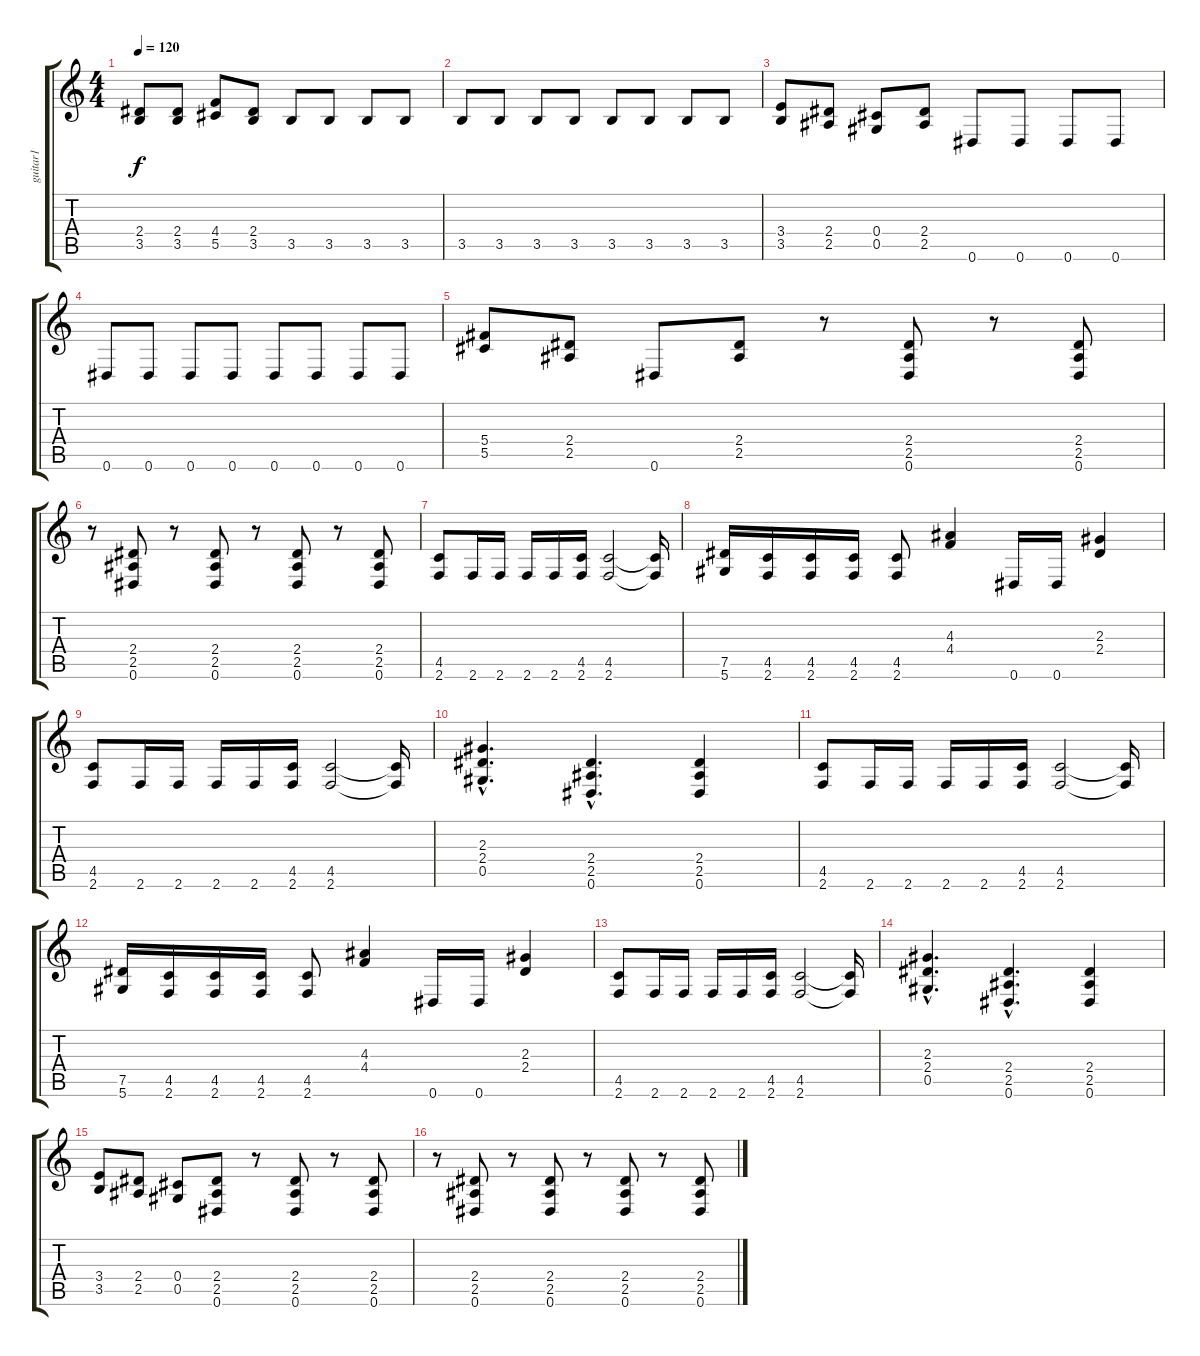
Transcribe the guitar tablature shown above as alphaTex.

\track ("guitar1" "guitar1") {instrument distortionguitar}
\staff {score tabs}
\tuning (Eb4 Bb3 Gb3 Db3 Ab2 Eb2) {hide}
\ts (4 4)
\tempo 120
\clef g2
\ks c
(2.4 3.5).8{dy f} (2.4 3.5).8 (4.4 5.5).8 (2.4 3.5).8 3.5.8 3.5.8 3.5.8 3.5.8 |
3.5.8 3.5.8 3.5.8 3.5.8 3.5.8 3.5.8 3.5.8 3.5.8 |
(3.4 3.5).8 (2.4 2.5).8 (0.4 0.5).8 (2.4 2.5).8 0.6.8 0.6.8 0.6.8 0.6.8 |
0.6.8 0.6.8 0.6.8 0.6.8 0.6.8 0.6.8 0.6.8 0.6.8 |
(5.4 5.5).8 (2.4 2.5).8 0.6.8 (2.4 2.5).8 r.8 (2.4 2.5 0.6).8 r.8 (2.4 2.5 0.6).8 |
r.8 (2.4 2.5 0.6).8 r.8 (2.4 2.5 0.6).8 r.8 (2.4 2.5 0.6).8 r.8 (2.4 2.5 0.6).8 |
(4.5 2.6).8 2.6.16 2.6.16 2.6.16 2.6.16 (4.5 2.6).16 (4.5 2.6).2 (4.5{t} 2.6{t}).16 |
(7.5 5.6).16 (4.5 2.6).16 (4.5 2.6).16 (4.5 2.6).16 (4.5 2.6).8 (4.3 4.4).4 0.6.16 0.6.16 (2.3 2.4).4 |
(4.5 2.6).8 2.6.16 2.6.16 2.6.16 2.6.16 (4.5 2.6).16 (4.5 2.6).2 (4.5{t} 2.6{t}).16 |
(2.3{hac} 2.4{hac} 0.5{hac}).4{d} (2.4{hac} 2.5{hac} 0.6{hac}).4{d} (2.4 2.5 0.6).4 |
(4.5 2.6).8 2.6.16 2.6.16 2.6.16 2.6.16 (4.5 2.6).16 (4.5 2.6).2 (4.5{t} 2.6{t}).16 |
(7.5 5.6).16 (4.5 2.6).16 (4.5 2.6).16 (4.5 2.6).16 (4.5 2.6).8 (4.3 4.4).4 0.6.16 0.6.16 (2.3 2.4).4 |
(4.5 2.6).8 2.6.16 2.6.16 2.6.16 2.6.16 (4.5 2.6).16 (4.5 2.6).2 (4.5{t} 2.6{t}).16 |
(2.3{hac} 2.4{hac} 0.5{hac}).4{d} (2.4{hac} 2.5{hac} 0.6{hac}).4{d} (2.4 2.5 0.6).4 |
(3.4 3.5).8 (2.4 2.5).8 (0.4 0.5).8 (2.4 2.5 0.6).8 r.8 (2.4 2.5 0.6).8 r.8 (2.4 2.5 0.6).8 |
r.8 (2.4 2.5 0.6).8 r.8 (2.4 2.5 0.6).8 r.8 (2.4 2.5 0.6).8 r.8 (2.4 2.5 0.6).8
